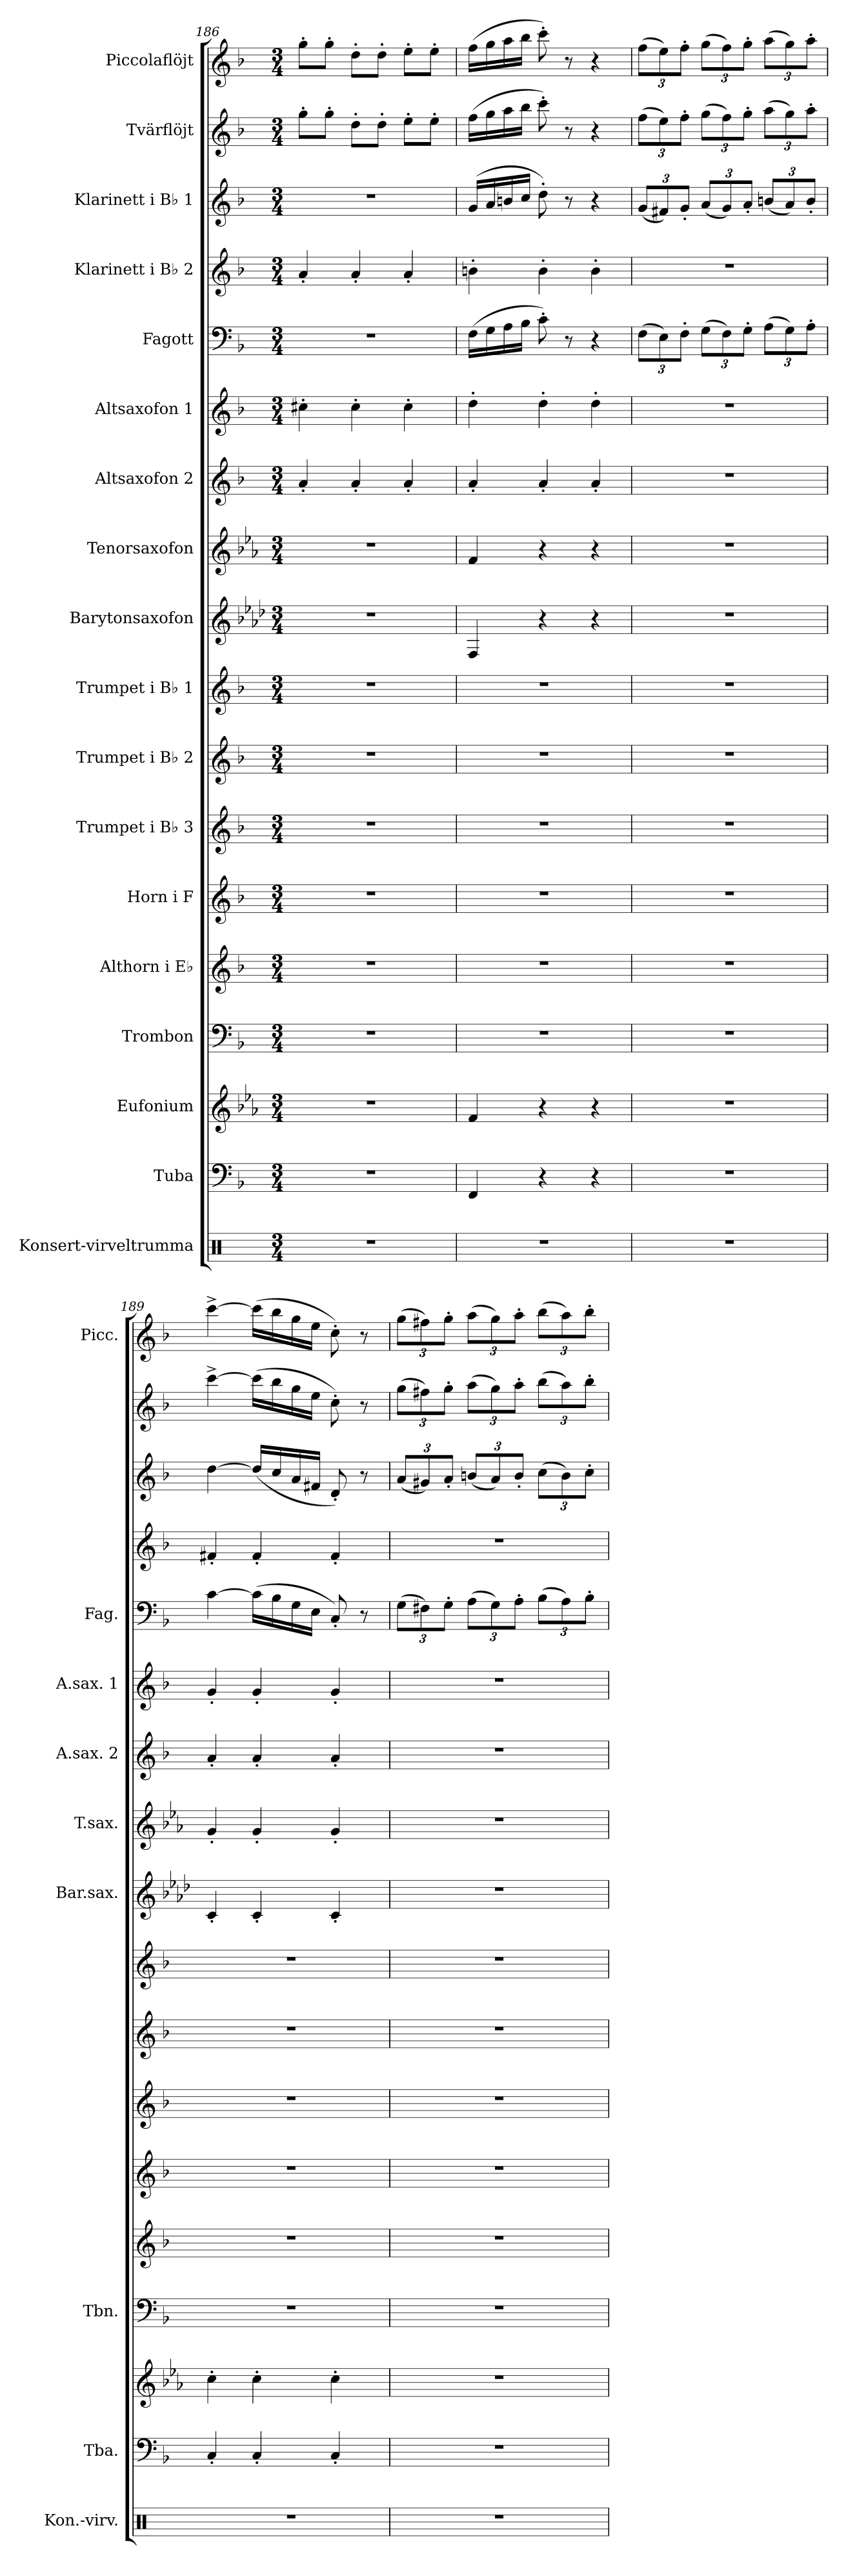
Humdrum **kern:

**kern	**kern	**kern	**kern	**kern	**kern	**kern	**kern	**kern	**kern	**kern	**kern	**kern	**kern	**kern	**kern	**kern	**kern
*part18	*part17	*part16	*part15	*part14	*part13	*part12	*part11	*part10	*part9	*part8	*part7	*part6	*part5	*part4	*part3	*part2	*part1
*staff18	*staff17	*staff16	*staff15	*staff14	*staff13	*staff12	*staff11	*staff10	*staff9	*staff8	*staff7	*staff6	*staff5	*staff4	*staff3	*staff2	*staff1
*I"Konsert-virveltrumma	*I"Tuba	*I"Eufonium	*I"Trombon	*I"Althorn i E♭	*I"Horn i F	*I"Trumpet i B♭ 3	*I"Trumpet i B♭ 2	*I"Trumpet i B♭ 1	*I"Barytonsaxofon	*I"Tenorsaxofon	*I"Altsaxofon 2	*I"Altsaxofon 1	*I"Fagott	*I"Klarinett i B♭ 2	*I"Klarinett i B♭ 1	*I"Tvärflöjt	*I"Piccolaflöjt
*I'Kon.-virv.	*I'Tba.	*	*I'Tbn.	*	*	*	*	*	*I'Bar.sax.	*I'T.sax.	*I'A.sax. 2	*I'A.sax. 1	*I'Fag.	*	*	*	*I'Picc.
*clefX	*clefF4	*clefG2	*clefF4	*clefG2	*clefG2	*clefG2	*clefG2	*clefG2	*clefG2	*clefG2	*clefG2	*clefG2	*clefF4	*clefG2	*clefG2	*clefG2	*clefG2
*	*	*ITrd8c14	*	*ITrd5c9	*ITrd4c7	*ITrd1c2	*ITrd1c2	*ITrd1c2	*ITrd12c21	*ITrd8c14	*ITrd5c9	*ITrd5c9	*	*ITrd1c2	*ITrd1c2	*	*ITrd-7c-12
*k[]	*k[b-]	*k[b-e-a-]	*k[b-]	*k[b-e-a-d-]	*k[b-e-]	*k[b-e-a-]	*k[b-e-a-]	*k[b-e-a-]	*k[b-e-a-d-]	*k[b-e-a-]	*k[b-e-a-d-]	*k[b-e-a-d-]	*k[b-]	*k[b-e-a-]	*k[b-e-a-]	*k[b-]	*k[b-]
*M3/4	*M3/4	*M3/4	*M3/4	*M3/4	*M3/4	*M3/4	*M3/4	*M3/4	*M3/4	*M3/4	*M3/4	*M3/4	*M3/4	*M3/4	*M3/4	*M3/4	*M3/4
=186	=186	=186	=186	=186	=186	=186	=186	=186	=186	=186	=186	=186	=186	=186	=186	=186	=186
2.r	2.r	2.r	2.r	2.r	2.r	2.r	2.r	2.r	2.r	2.r	4c'/	4en'\	2.r	4g'/	2.r	8gg'\L	8ggg'\L
.	.	.	.	.	.	.	.	.	.	.	.	.	.	.	.	8gg'\J	8ggg'\J
.	.	.	.	.	.	.	.	.	.	.	4c'/	4e'\	.	4g'/	.	8dd'\L	8ddd'\L
.	.	.	.	.	.	.	.	.	.	.	.	.	.	.	.	8dd'\J	8ddd'\J
.	.	.	.	.	.	.	.	.	.	.	4c'/	4e'\	.	4g'/	.	8ee'\L	8eee'\L
.	.	.	.	.	.	.	.	.	.	.	.	.	.	.	.	8ee'\J	8eee'\J
=187	=187	=187	=187	=187	=187	=187	=187	=187	=187	=187	=187	=187	=187	=187	=187	=187	=187
2.r	4FF/	4F/	2.r	2.r	2.r	2.r	2.r	2.r	4FF/	4F/	4c'/	4f'\	(>16F\LL	4an'\	(>16f/LL	(>16ff\LL	(>16fff\LL
.	.	.	.	.	.	.	.	.	.	.	.	.	16G\	.	16g/	16gg\	16ggg\
.	.	.	.	.	.	.	.	.	.	.	.	.	16A\	.	16an/	16aa\	16aaa\
.	.	.	.	.	.	.	.	.	.	.	.	.	16B-\JJ	.	16b-/JJ	16bb-\JJ	16bbb-\JJ
.	4r	4r	.	.	.	.	.	.	4r	4r	4c'/	4f'\	8c'\)	4a'\	8cc'\)	8ccc'\)	8cccc'\)
.	.	.	.	.	.	.	.	.	.	.	.	.	8r	.	8r	8r	8r
.	4r	4r	.	.	.	.	.	.	4r	4r	4c'/	4f'\	4r	4a'\	4r	4r	4r
=188	=188	=188	=188	=188	=188	=188	=188	=188	=188	=188	=188	=188	=188	=188	=188	=188	=188
*	*	*	*	*	*	*	*	*	*	*	*	*	*Xbrackettup	*	*Xbrackettup	*Xbrackettup	*Xbrackettup
2.r	2.r	2.r	2.r	2.r	2.r	2.r	2.r	2.r	2.r	2.r	2.r	2.r	(>12F\L	2.r	(<12f/L	(>12ff\L	(>12fff\L
.	.	.	.	.	.	.	.	.	.	.	.	.	12E\)	.	12en/)	12ee\)	12eee\)
.	.	.	.	.	.	.	.	.	.	.	.	.	12F'\J	.	12f'/J	12ff'\J	12fff'\J
.	.	.	.	.	.	.	.	.	.	.	.	.	(>12G\L	.	(<12g/L	(>12gg\L	(>12ggg\L
.	.	.	.	.	.	.	.	.	.	.	.	.	12F\)	.	12f/)	12ff\)	12fff\)
.	.	.	.	.	.	.	.	.	.	.	.	.	12G'\J	.	12g'/J	12gg'\J	12ggg'\J
.	.	.	.	.	.	.	.	.	.	.	.	.	(>12A\L	.	(<12an/L	(>12aa\L	(>12aaa\L
.	.	.	.	.	.	.	.	.	.	.	.	.	12G\)	.	12g/)	12gg\)	12ggg\)
.	.	.	.	.	.	.	.	.	.	.	.	.	12A'\J	.	12a'/J	12aa'\J	12aaa'\J
=189	=189	=189	=189	=189	=189	=189	=189	=189	=189	=189	=189	=189	=189	=189	=189	=189	=189
2.r	4C'/	4c'\	2.r	2.r	2.r	2.r	2.r	2.r	4C'/	4G'/	4c'/	4B-'/	[4c\	4en'/	[4cc\	[4ccc^\	[4cccc^\
.	4C'/	4c'\	.	.	.	.	.	.	4C'/	4G'/	4c'/	4B-'/	(>16c\LL]	4e'/	(<16cc/LL]	(>16ccc\LL]	(>16cccc\LL]
.	.	.	.	.	.	.	.	.	.	.	.	.	16B-\	.	16b-/	16bb-\	16bbb-\
.	.	.	.	.	.	.	.	.	.	.	.	.	16G\	.	16g/	16gg\	16ggg\
.	.	.	.	.	.	.	.	.	.	.	.	.	16E\JJ	.	16en/JJ	16ee\JJ	16eee\JJ
.	4C'/	4c'\	.	.	.	.	.	.	4C'/	4G'/	4c'/	4B-'/	8C'/)	4e'/	8c'/)	8cc'\)	8ccc'\)
.	.	.	.	.	.	.	.	.	.	.	.	.	8r	.	8r	8r	8r
!!LO:PB:g=z
=190	=190	=190	=190	=190	=190	=190	=190	=190	=190	=190	=190	=190	=190	=190	=190	=190	=190
2.r	2.r	2.r	2.r	2.r	2.r	2.r	2.r	2.r	2.r	2.r	2.r	2.r	(>12G\L	2.r	(<12g/L	(>12gg\L	(>12ggg\L
.	.	.	.	.	.	.	.	.	.	.	.	.	12F#X\)	.	12f#X/)	12ff#X\)	12fff#X\)
.	.	.	.	.	.	.	.	.	.	.	.	.	12G'\J	.	12g'/J	12gg'\J	12ggg'\J
.	.	.	.	.	.	.	.	.	.	.	.	.	(>12A\L	.	(<12an/L	(>12aa\L	(>12aaa\L
.	.	.	.	.	.	.	.	.	.	.	.	.	12G\)	.	12g/)	12gg\)	12ggg\)
.	.	.	.	.	.	.	.	.	.	.	.	.	12A'\J	.	12a'/J	12aa'\J	12aaa'\J
.	.	.	.	.	.	.	.	.	.	.	.	.	(>12B-\L	.	(>12b-\L	(>12bb-\L	(>12bbb-\L
.	.	.	.	.	.	.	.	.	.	.	.	.	12A\)	.	12a\)	12aa\)	12aaa\)
.	.	.	.	.	.	.	.	.	.	.	.	.	12B-'\J	.	12b-'\J	12bb-'\J	12bbb-'\J
=	=	=	=	=	=	=	=	=	=	=	=	=	=	=	=	=	=
*-	*-	*-	*-	*-	*-	*-	*-	*-	*-	*-	*-	*-	*-	*-	*-	*-	*-
